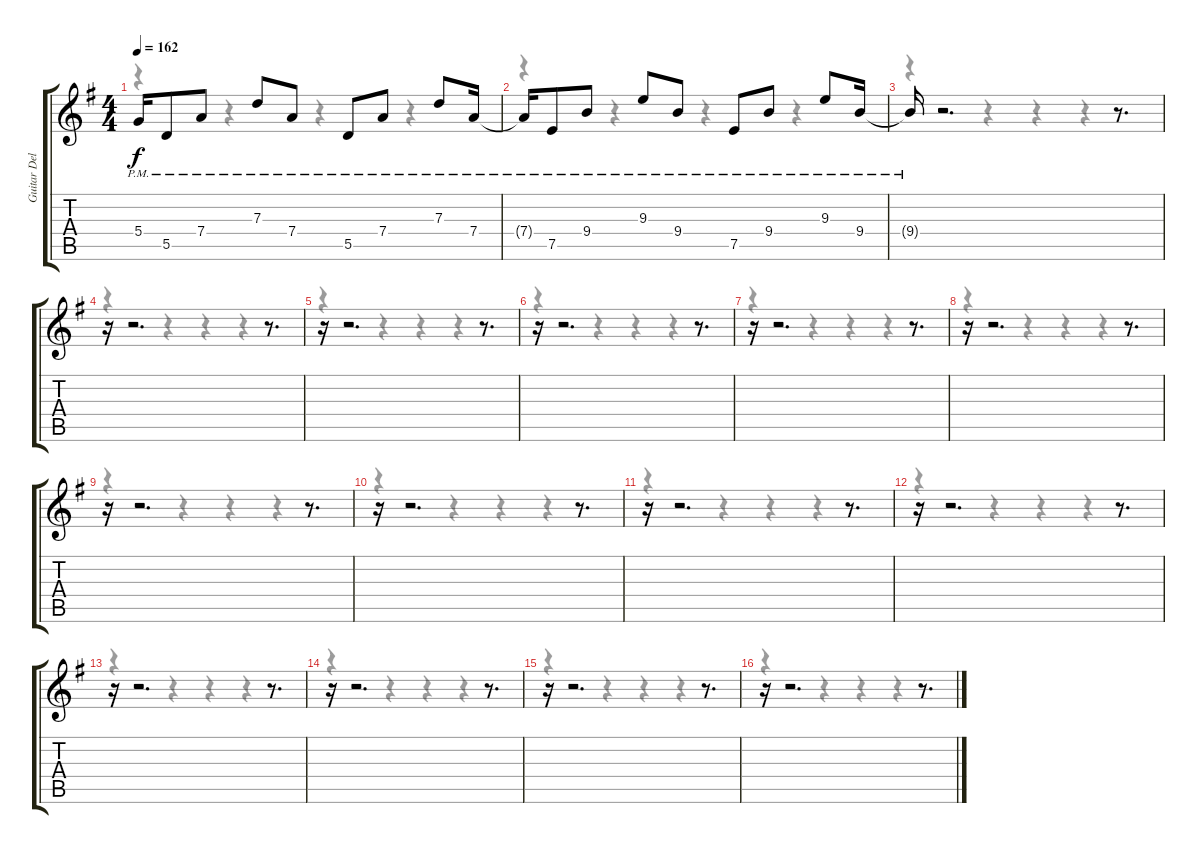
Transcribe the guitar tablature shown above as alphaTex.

\track ("Guitar Deley" "Guitar Del") {instrument distortionguitar}
\staff {score tabs}
\tuning (E4 B3 G3 D3 A2 E2) {hide}
\voice
\ts (4 4)
\tempo 162
\clef g2
\ks g
5.4{pm t}.16{dy f} 5.5{pm}.8 7.4{pm}.8 7.3{pm}.8 7.4{pm}.8 5.5{pm}.8 7.4{pm}.8 7.3{pm}.8 7.4{pm}.16 |
7.4{pm t}.16 7.5{pm}.8 9.4{pm}.8 9.3{pm}.8 9.4{pm}.8 7.5{pm}.8 9.4{pm}.8 9.3{pm}.8 9.4{pm}.16 |
9.4{pm t}.16 r.2{d} r.8{d} |
r.16 r.2{d} r.8{d} |
r.16 r.2{d} r.8{d} |
r.16 r.2{d} r.8{d} |
r.16 r.2{d} r.8{d} |
r.16 r.2{d} r.8{d} |
r.16 r.2{d} r.8{d} |
r.16 r.2{d} r.8{d} |
r.16 r.2{d} r.8{d} |
r.16 r.2{d} r.8{d} |
r.16 r.2{d} r.8{d} |
r.16 r.2{d} r.8{d} |
r.16 r.2{d} r.8{d} |
r.16 r.2{d} r.8{d}
\voice
\clef g2
\ottava regular
\simile none
\ks g
r.4{dy f} r.4 r.4 r.4 |
r.4 r.4 r.4 r.4 |
r.4 r.4 r.4 r.4 |
r.4 r.4 r.4 r.4 |
r.4 r.4 r.4 r.4 |
r.4 r.4 r.4 r.4 |
r.4 r.4 r.4 r.4 |
r.4 r.4 r.4 r.4 |
r.4 r.4 r.4 r.4 |
r.4 r.4 r.4 r.4 |
r.4 r.4 r.4 r.4 |
r.4 r.4 r.4 r.4 |
r.4 r.4 r.4 r.4 |
r.4 r.4 r.4 r.4 |
r.4 r.4 r.4 r.4 |
r.4 r.4 r.4 r.4
